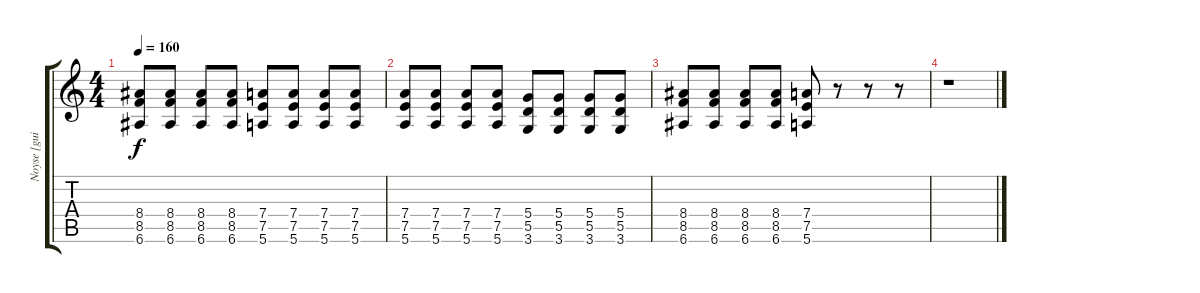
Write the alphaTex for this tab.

\track ("Noyse [guitar]" "Noyse [gui") {instrument distortionguitar}
\staff {score tabs}
\tuning (E4 B3 G3 D3 A2 E2) {hide}
\ts (4 4)
\tempo 160
\clef g2
\ks c
(8.4 8.5 6.6).8{dy f} (8.4 8.5 6.6).8 (8.4 8.5 6.6).8 (8.4 8.5 6.6).8 (7.4 7.5 5.6).8 (7.4 7.5 5.6).8 (7.4 7.5 5.6).8 (7.4 7.5 5.6).8 |
(7.4 7.5 5.6).8 (7.4 7.5 5.6).8 (7.4 7.5 5.6).8 (7.4 7.5 5.6).8 (5.4 5.5 3.6).8 (5.4 5.5 3.6).8 (5.4 5.5 3.6).8 (5.4 5.5 3.6).8 |
(8.4 8.5 6.6).8 (8.4 8.5 6.6).8 (8.4 8.5 6.6).8 (8.4 8.5 6.6).8 (7.4 7.5 5.6).8 r.8 r.8 r.8 |
r.1
